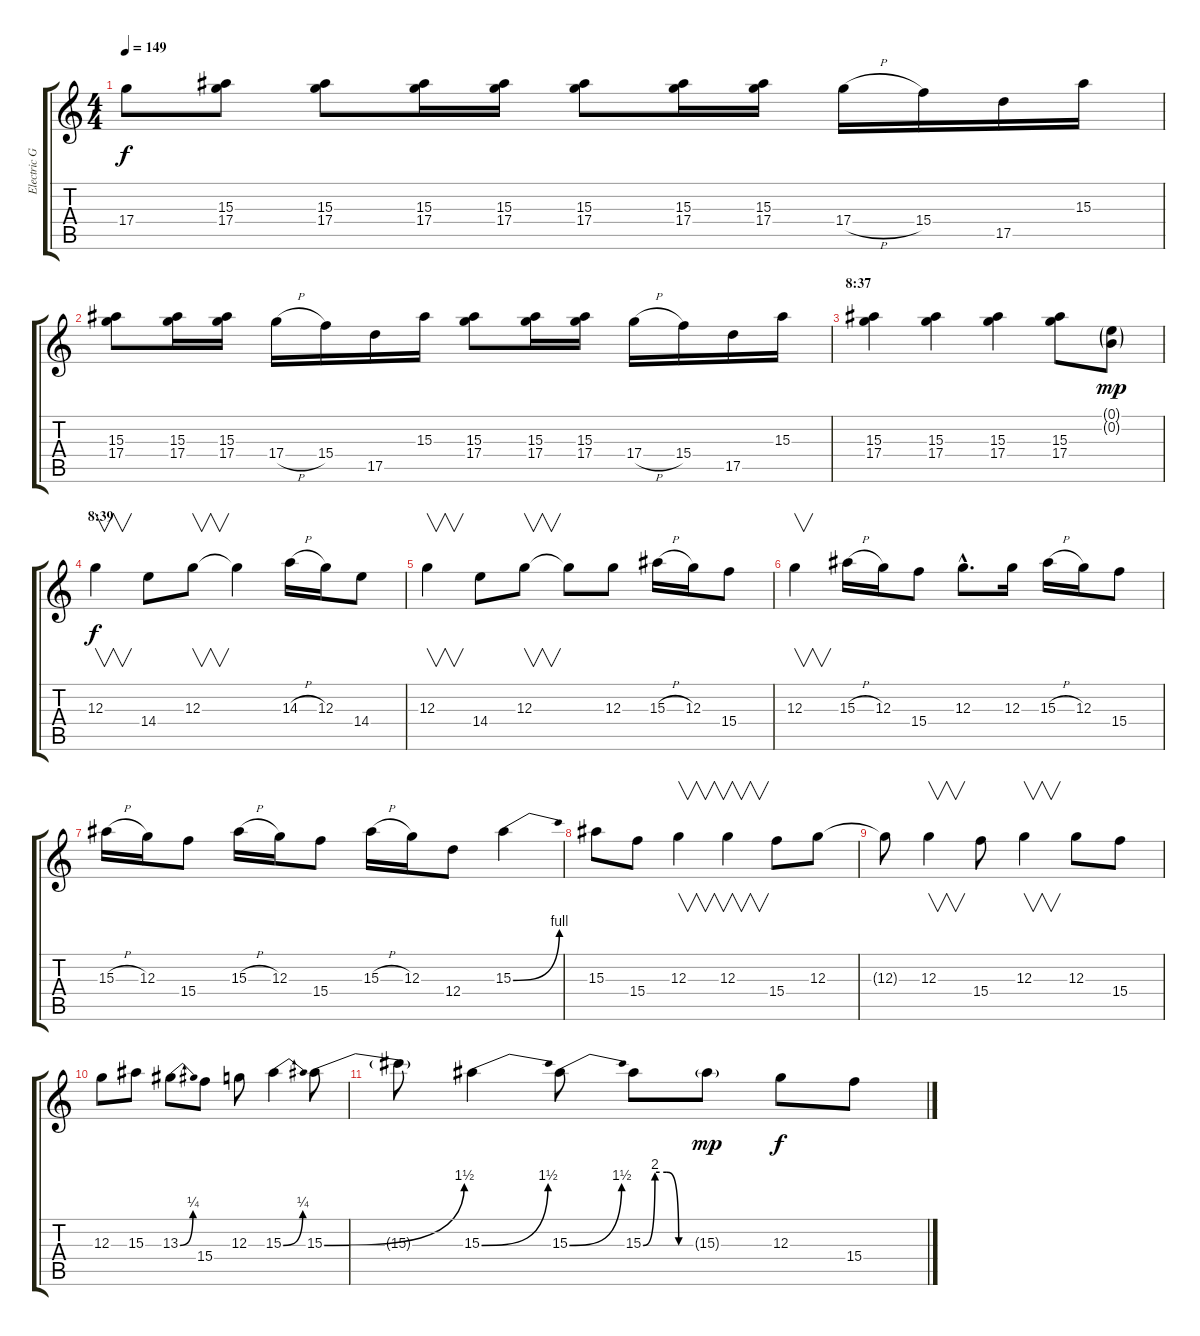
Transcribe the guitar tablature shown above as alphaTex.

\track ("Electric Guitar 4" "Electric G") {instrument distortionguitar}
\staff {score tabs}
\tuning (E4 B3 G3 D3 A2 E2) {hide}
\ts (4 4)
\tempo 149
\clef g2
\ks c
17.4{t}.8{dy f} (15.3 17.4).8 (15.3 17.4).8 (15.3 17.4).16 (15.3 17.4).16 (15.3 17.4).8 (15.3 17.4).16 (15.3 17.4).16 17.4{h}.16 15.4.16 17.5.16 15.3.16 |
(15.3 17.4).8 (15.3 17.4).16 (15.3 17.4).16 17.4{h}.16 15.4.16 17.5.16 15.3.16 (15.3 17.4).8 (15.3 17.4).16 (15.3 17.4).16 17.4{h}.16 15.4.16 17.5.16 15.3.16 |
\section ("" "8:37")
(15.3 17.4).4 (15.3 17.4).4 (15.3 17.4).4 (15.3 17.4).8 (0.1{g} 0.2{g}).8{dy mp} |
\section ("" "8:39")
12.3.4{v dy f} 14.4.8 12.3.8{v} 12.3{t}.4 14.3{h}.16 12.3.16 14.4.8 |
12.3.4{v} 14.4.8 12.3.8{v} 12.3{t}.8 12.3.8 15.3{h}.16 12.3.16 15.4.8 |
12.3.4{v} 15.3{h}.16 12.3.16 15.4.8 12.3{hac}.8{d} 12.3.16 15.3{h}.16 12.3.16 15.4.8 |
15.3{h}.16 12.3.16 15.4.8 15.3{h}.16 12.3.16 15.4.8 15.3{h}.16 12.3.16 12.4.8 15.3{be (bend 0 0 60 4)}.4 |
15.3.8 15.4.8 12.3.4{v} 12.3.4{v} 15.4.8 12.3.8 |
12.3{t}.8 12.3.4{v} 15.4.8 12.3.4{v} 12.3.8 15.4.8 |
12.3.8{volume 11} 15.3.8 13.3{be (bend 0 0 60 1)}.8 15.4.8 12.3.8{volume 9} 15.3{be (bend 0 0 60 1)}.4 15.3{be (bend 0 0 60 6)}.8{volume 7} |
15.3{t}.8 15.3{be (bend 0 0 60 6)}.4 15.3{be (bend 0 0 60 6)}.8{volume 5} 15.3{be (custom 0 0 15 8 30 8 45 0 60 0)}.8 15.3{g}.8{dy mp} 12.3.8{dy f volume 3} 15.4.8
